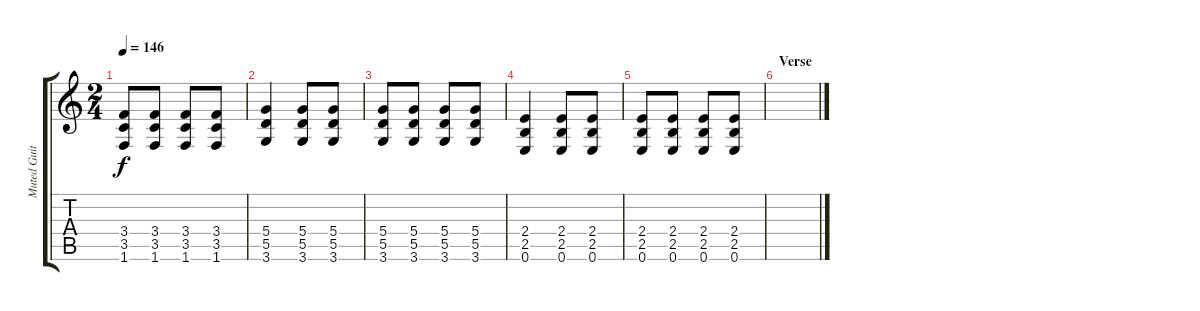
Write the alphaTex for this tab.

\track ("Muted Guitar" "Muted Guit") {instrument electricguitarmuted}
\staff {score tabs}
\tuning (E4 B3 G3 D3 A2 E2) {hide}
\ts (2 4)
\tempo 146
\clef g2
\ks c
(3.4 3.5 1.6).8{dy f} (3.4 3.5 1.6).8 (3.4 3.5 1.6).8 (3.4 3.5 1.6).8 |
(5.4 5.5 3.6).4 (5.4 5.5 3.6).8 (5.4 5.5 3.6).8 |
(5.4 5.5 3.6).8 (5.4 5.5 3.6).8 (5.4 5.5 3.6).8 (5.4 5.5 3.6).8 |
(2.4 2.5 0.6).4 (2.4 2.5 0.6).8 (2.4 2.5 0.6).8 |
(2.4 2.5 0.6).8 (2.4 2.5 0.6).8 (2.4 2.5 0.6).8 (2.4 2.5 0.6).8 |
\section ("" "Verse")
